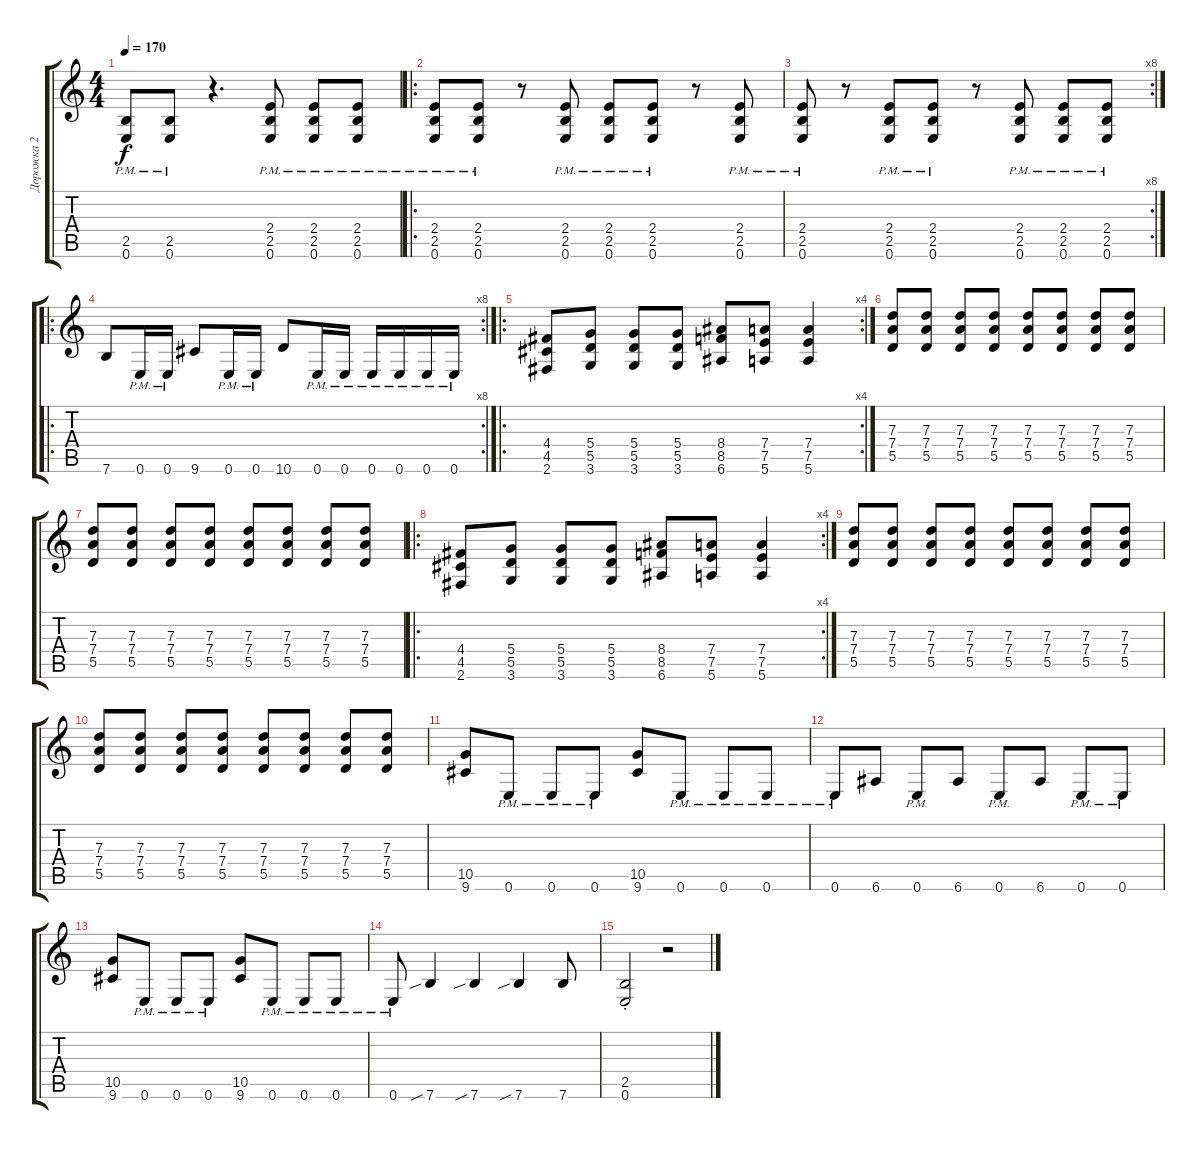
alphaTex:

\track ("Дорожка 2" "Дорожка 2") {instrument overdrivenguitar}
\staff {score tabs}
\tuning (E4 B3 G3 D3 A2 E2) {hide}
\ts (4 4)
\tempo 170
\clef g2
\ks c
(2.5{pm} 0.6{pm}).8{dy f} (2.5{pm} 0.6{pm}).8 r.4{d} (2.4{pm} 2.5{pm} 0.6{pm}).8 (2.4{pm} 2.5{pm} 0.6{pm}).8 (2.4{pm} 2.5{pm} 0.6{pm}).8 |
\ro
(2.4{pm} 2.5{pm} 0.6{pm}).8 (2.4{pm} 2.5{pm} 0.6{pm}).8 r.8 (2.4{pm} 2.5{pm} 0.6{pm}).8 (2.4{pm} 2.5{pm} 0.6{pm}).8 (2.4{pm} 2.5{pm} 0.6{pm}).8 r.8 (2.4{pm} 2.5{pm} 0.6{pm}).8 |
\rc 8
(2.4{pm} 2.5{pm} 0.6{pm}).8 r.8 (2.4{pm} 2.5{pm} 0.6{pm}).8 (2.4{pm} 2.5{pm} 0.6{pm}).8 r.8 (2.4{pm} 2.5{pm} 0.6{pm}).8 (2.4{pm} 2.5{pm} 0.6{pm}).8 (2.4{pm} 2.5{pm} 0.6{pm}).8 |
\ro
\rc 8
7.6.8 0.6{pm}.16 0.6{pm}.16 9.6.8 0.6{pm}.16 0.6{pm}.16 10.6.8 0.6{pm}.16 0.6{pm}.16 0.6{pm}.16 0.6{pm}.16 0.6{pm}.16 0.6{pm}.16 |
\ro
\rc 4
(4.4 4.5 2.6).8 (5.4 5.5 3.6).8 (5.4 5.5 3.6).8 (5.4 5.5 3.6).8 (8.4 8.5 6.6).8 (7.4 7.5 5.6).8 (7.4 7.5 5.6).4 |
(7.3 7.4 5.5).8 (7.3 7.4 5.5).8 (7.3 7.4 5.5).8 (7.3 7.4 5.5).8 (7.3 7.4 5.5).8 (7.3 7.4 5.5).8 (7.3 7.4 5.5).8 (7.3 7.4 5.5).8 |
(7.3 7.4 5.5).8 (7.3 7.4 5.5).8 (7.3 7.4 5.5).8 (7.3 7.4 5.5).8 (7.3 7.4 5.5).8 (7.3 7.4 5.5).8 (7.3 7.4 5.5).8 (7.3 7.4 5.5).8 |
\ro
\rc 4
(4.4 4.5 2.6).8 (5.4 5.5 3.6).8 (5.4 5.5 3.6).8 (5.4 5.5 3.6).8 (8.4 8.5 6.6).8 (7.4 7.5 5.6).8 (7.4 7.5 5.6).4 |
(7.3 7.4 5.5).8 (7.3 7.4 5.5).8 (7.3 7.4 5.5).8 (7.3 7.4 5.5).8 (7.3 7.4 5.5).8 (7.3 7.4 5.5).8 (7.3 7.4 5.5).8 (7.3 7.4 5.5).8 |
(7.3 7.4 5.5).8 (7.3 7.4 5.5).8 (7.3 7.4 5.5).8 (7.3 7.4 5.5).8 (7.3 7.4 5.5).8 (7.3 7.4 5.5).8 (7.3 7.4 5.5).8 (7.3 7.4 5.5).8 |
(10.5 9.6).8 0.6{pm}.8 0.6{pm}.8 0.6{pm}.8 (10.5 9.6).8 0.6{pm}.8 0.6{pm}.8 0.6{pm}.8 |
0.6{pm}.8 6.6.8 0.6{pm}.8 6.6.8 0.6{pm}.8 6.6.8 0.6{pm}.8 0.6{pm}.8 |
(10.5 9.6).8 0.6{pm}.8 0.6{pm}.8 0.6{pm}.8 (10.5 9.6).8 0.6{pm}.8 0.6{pm}.8 0.6{pm}.8 |
0.6{pm}.8 7.6{sib}.4 7.6{sib}.4 7.6{sib}.4 7.6.8 |
(2.5{st} 0.6{st}).2 r.2
